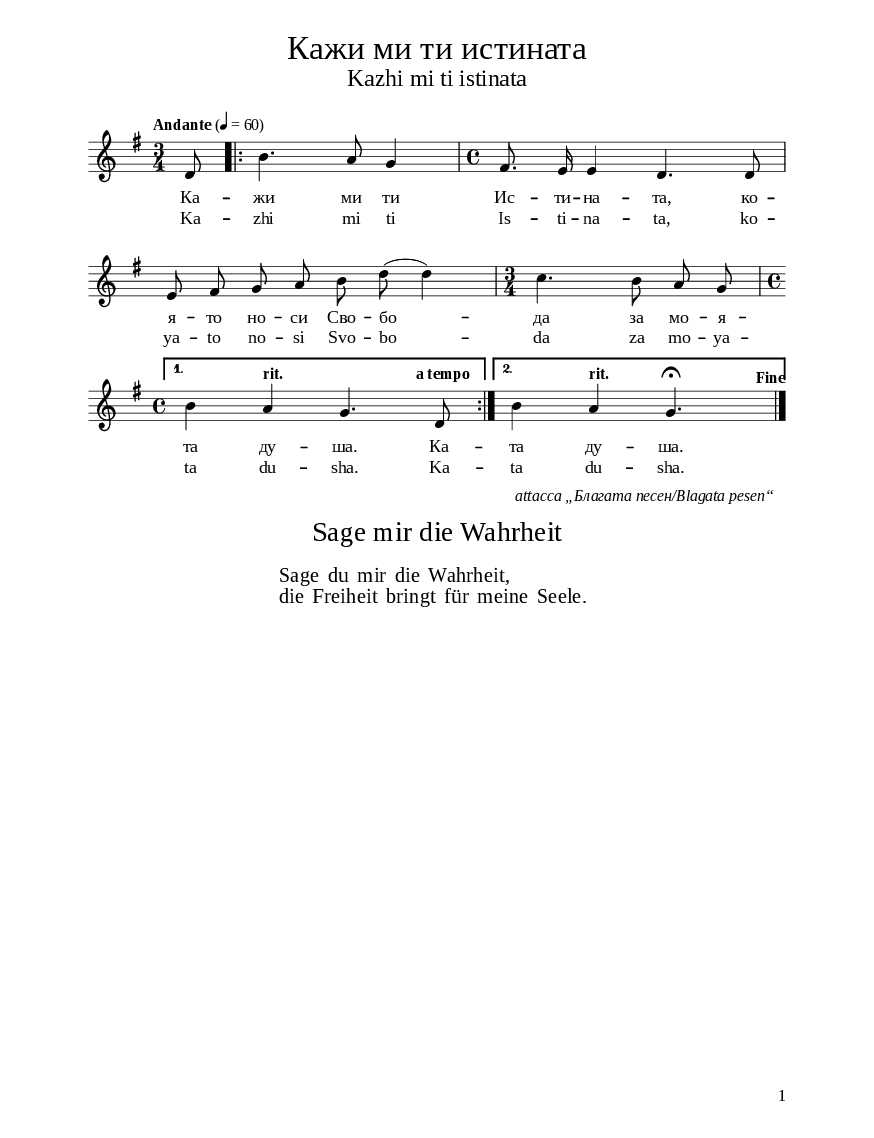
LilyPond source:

\version "2.22.1"

% include paper part and global functions
\include "include/globals.ily"

\bookpart {
  \include "include/bookpart-paper.ily"
  \score {
    \include "include/score-layout.ily"

    \new Voice \absolute {
      \clef treble
      \key g \major
      \time 3/4
      \tempoFunc "Andante" 4 "60"

      \partial 8
      \autoBeamOff

      d'8 | \repeat volta 2 {
        b'4. a'8 g'4 | \time 4/4  fis'8. e'16 e'4 d'4. d'8 | \break

        e'8 fis' g' a' b' d'' ( d''4 ) | \time 3/4  c''4. b'8 a' g' | \break
      }

      \alternative {
        { \time 4/4  b'4\tempo "rit.                                  a tempo"  a' g'4. d'8 }
        {
          b'4\tempo "rit." a'4
          \override Staff.BarLine.stencil = ##f %hide bar line
          g'4.^\markup \bold{"                       Fine"}\fermata
          \override Staff.BarLine.stencil = ##t
          \bar "|."
        }
      }
    }

    \addlyrics {
      Ка -- жи ми
      ти Ис -- ти -- на -- та, ко -- я -- то но -- си
      Сво -- бо -- да за мо -- я -- та ду -- ша. Ка --
      та ду -- ша.
    }
    \addlyrics {
      Ka -- zhi mi
      ti Is -- ti -- na -- ta, ko -- ya -- to no -- si
      Svo -- bo -- da za mo -- ya -- ta du -- sha. Ka --
      ta du -- sha.

    }

    \header {
      title = \titleFunc "Кажи ми ти истината" "Kazhi mi ti istinata"
    }

    \midi{}

  } % score
  
  \markup \italic \dc-one-nobold "attacca „Благата песен/Blagata pesen“"
  


  % include foreign translation(s) of the song
  \version "2.22.1"

\markup \fill-line { \fontsize #deTitleFontSize "Sage mir die Wahrheit" }
\markup \null
\markup \null
\markup \fontsize #deCoupletFontSize {
  \hspace #17
  \override #`(baseline-skip . ,deCoupletBaselineSkip)

  \column {
        \line { " "Sage du mir die Wahrheit,}
        \line { " "die Freiheit bringt für meine Seele. }
    }
}


} % bookpart
